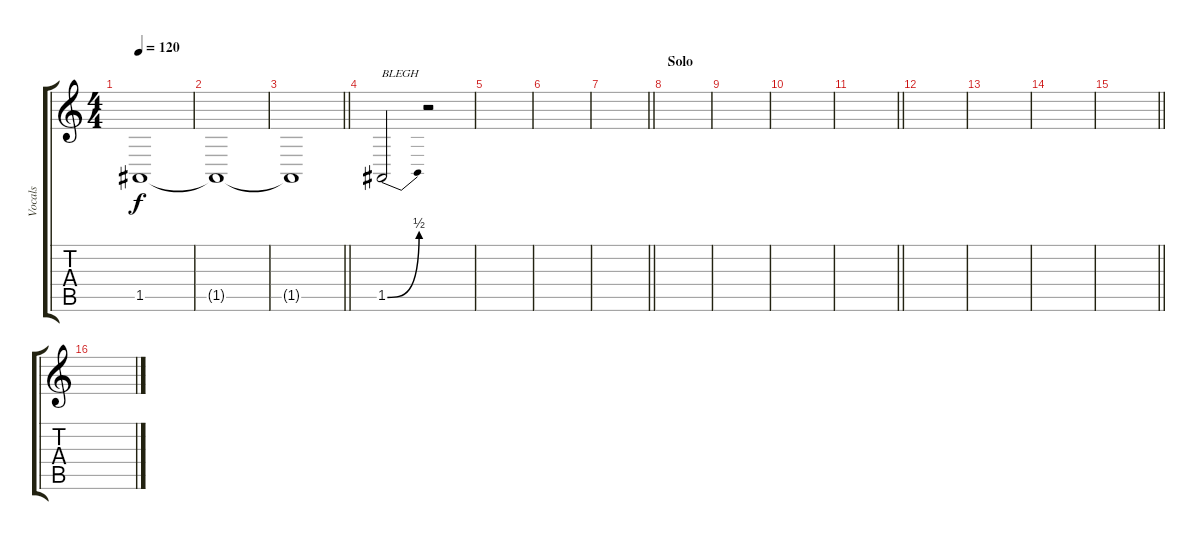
\track ("Vocals" "Vocals") {instrument oboe}
\staff {score tabs}
\tuning (E4 B3 G3 D3 A2 D2) {hide}
\ts (4 4)
\tempo 120
\clef g2
\ks c
1.5{t}.1{dy f} |
1.5{t}.1 |
\barLineRight lightlight
1.5{t}.1 |
1.5{be (bend 0 0 60 2)}.2{txt "BLEGH"} r.2 |
|
|
\barLineRight lightlight
|
\section ("" "Solo")
|
|
|
\barLineRight lightlight
|
|
|
|
\barLineRight lightlight
|
\section ("" "")
